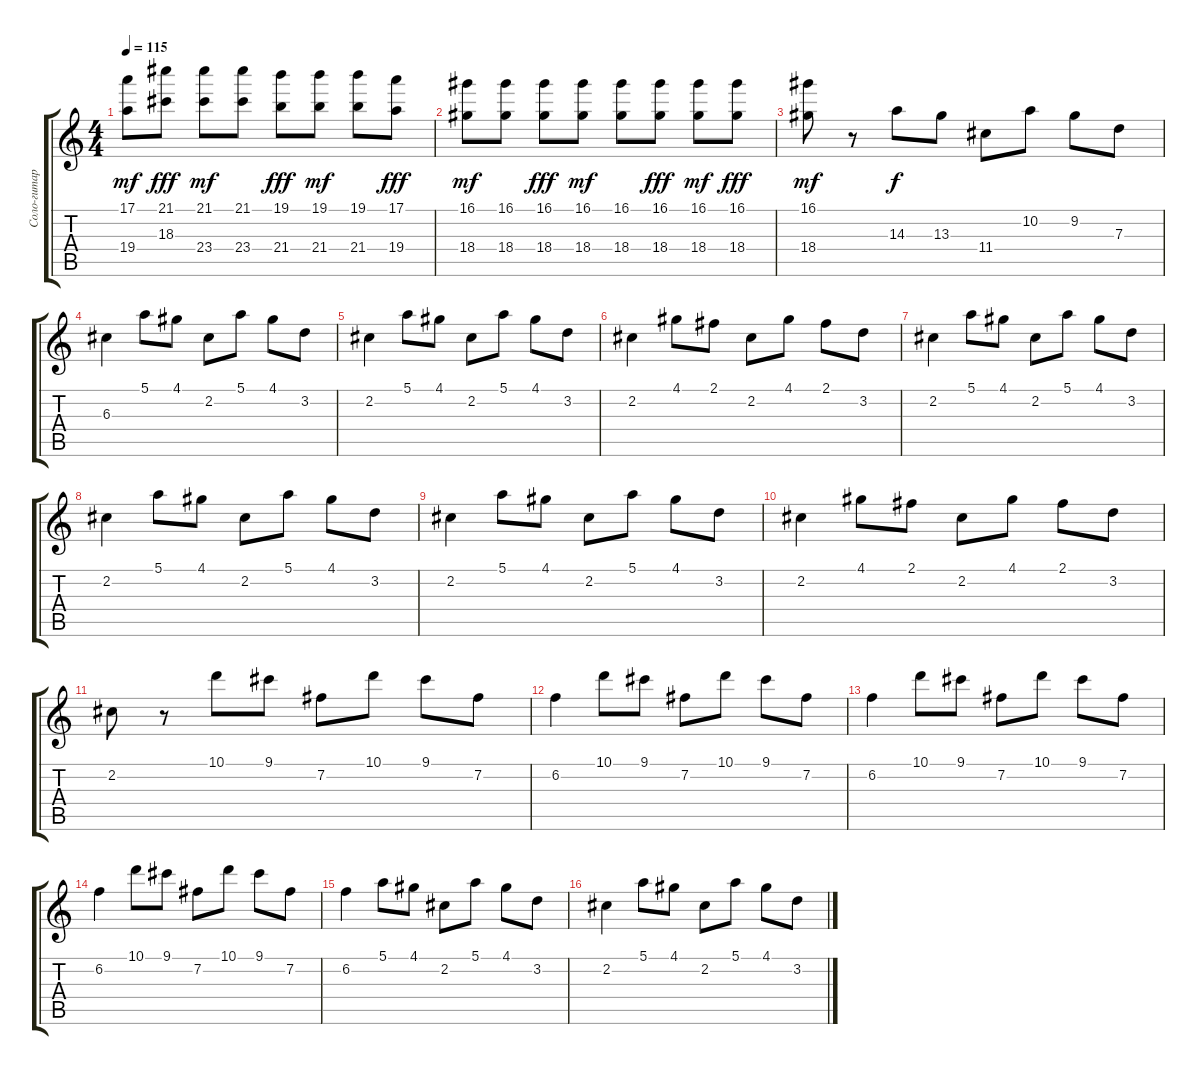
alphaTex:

\track ("Соло-гитара" "Соло-гитар") {instrument acousticguitarsteel}
\staff {score tabs}
\tuning (E4 B3 G3 D3 A2 E2) {hide}
\ts (4 4)
\tempo 115
\clef g2
\ks c
(17.1 19.4).8{dy mf} (21.1 18.3).8{dy fff} (21.1 23.4).8{dy mf} (21.1 23.4).8 (19.1 21.4).8{dy fff} (19.1 21.4).8{dy mf} (19.1 21.4).8 (17.1 19.4).8{dy fff} |
(16.1 18.4).8{dy mf} (16.1 18.4).8 (16.1 18.4).8{dy fff} (16.1 18.4).8{dy mf} (16.1 18.4).8 (16.1 18.4).8{dy fff} (16.1 18.4).8{dy mf} (16.1 18.4).8{dy fff} |
(16.1 18.4).8{dy mf} r.8 14.3.8{dy f} 13.3.8 11.4.8 10.2.8 9.2.8 7.3.8 |
6.3.4 5.1.8 4.1.8 2.2.8 5.1.8 4.1.8 3.2.8 |
2.2.4 5.1.8 4.1.8 2.2.8 5.1.8 4.1.8 3.2.8 |
2.2.4 4.1.8 2.1.8 2.2.8 4.1.8 2.1.8 3.2.8 |
2.2.4 5.1.8 4.1.8 2.2.8 5.1.8 4.1.8 3.2.8 |
2.2.4 5.1.8 4.1.8 2.2.8 5.1.8 4.1.8 3.2.8 |
2.2.4 5.1.8 4.1.8 2.2.8 5.1.8 4.1.8 3.2.8 |
2.2.4 4.1.8 2.1.8 2.2.8 4.1.8 2.1.8 3.2.8 |
2.2.8 r.8 10.1.8 9.1.8 7.2.8 10.1.8 9.1.8 7.2.8 |
6.2.4 10.1.8 9.1.8 7.2.8 10.1.8 9.1.8 7.2.8 |
6.2.4 10.1.8 9.1.8 7.2.8 10.1.8 9.1.8 7.2.8 |
6.2.4 10.1.8 9.1.8 7.2.8 10.1.8 9.1.8 7.2.8 |
6.2.4 5.1.8 4.1.8 2.2.8 5.1.8 4.1.8 3.2.8 |
2.2.4 5.1.8 4.1.8 2.2.8 5.1.8 4.1.8 3.2.8
